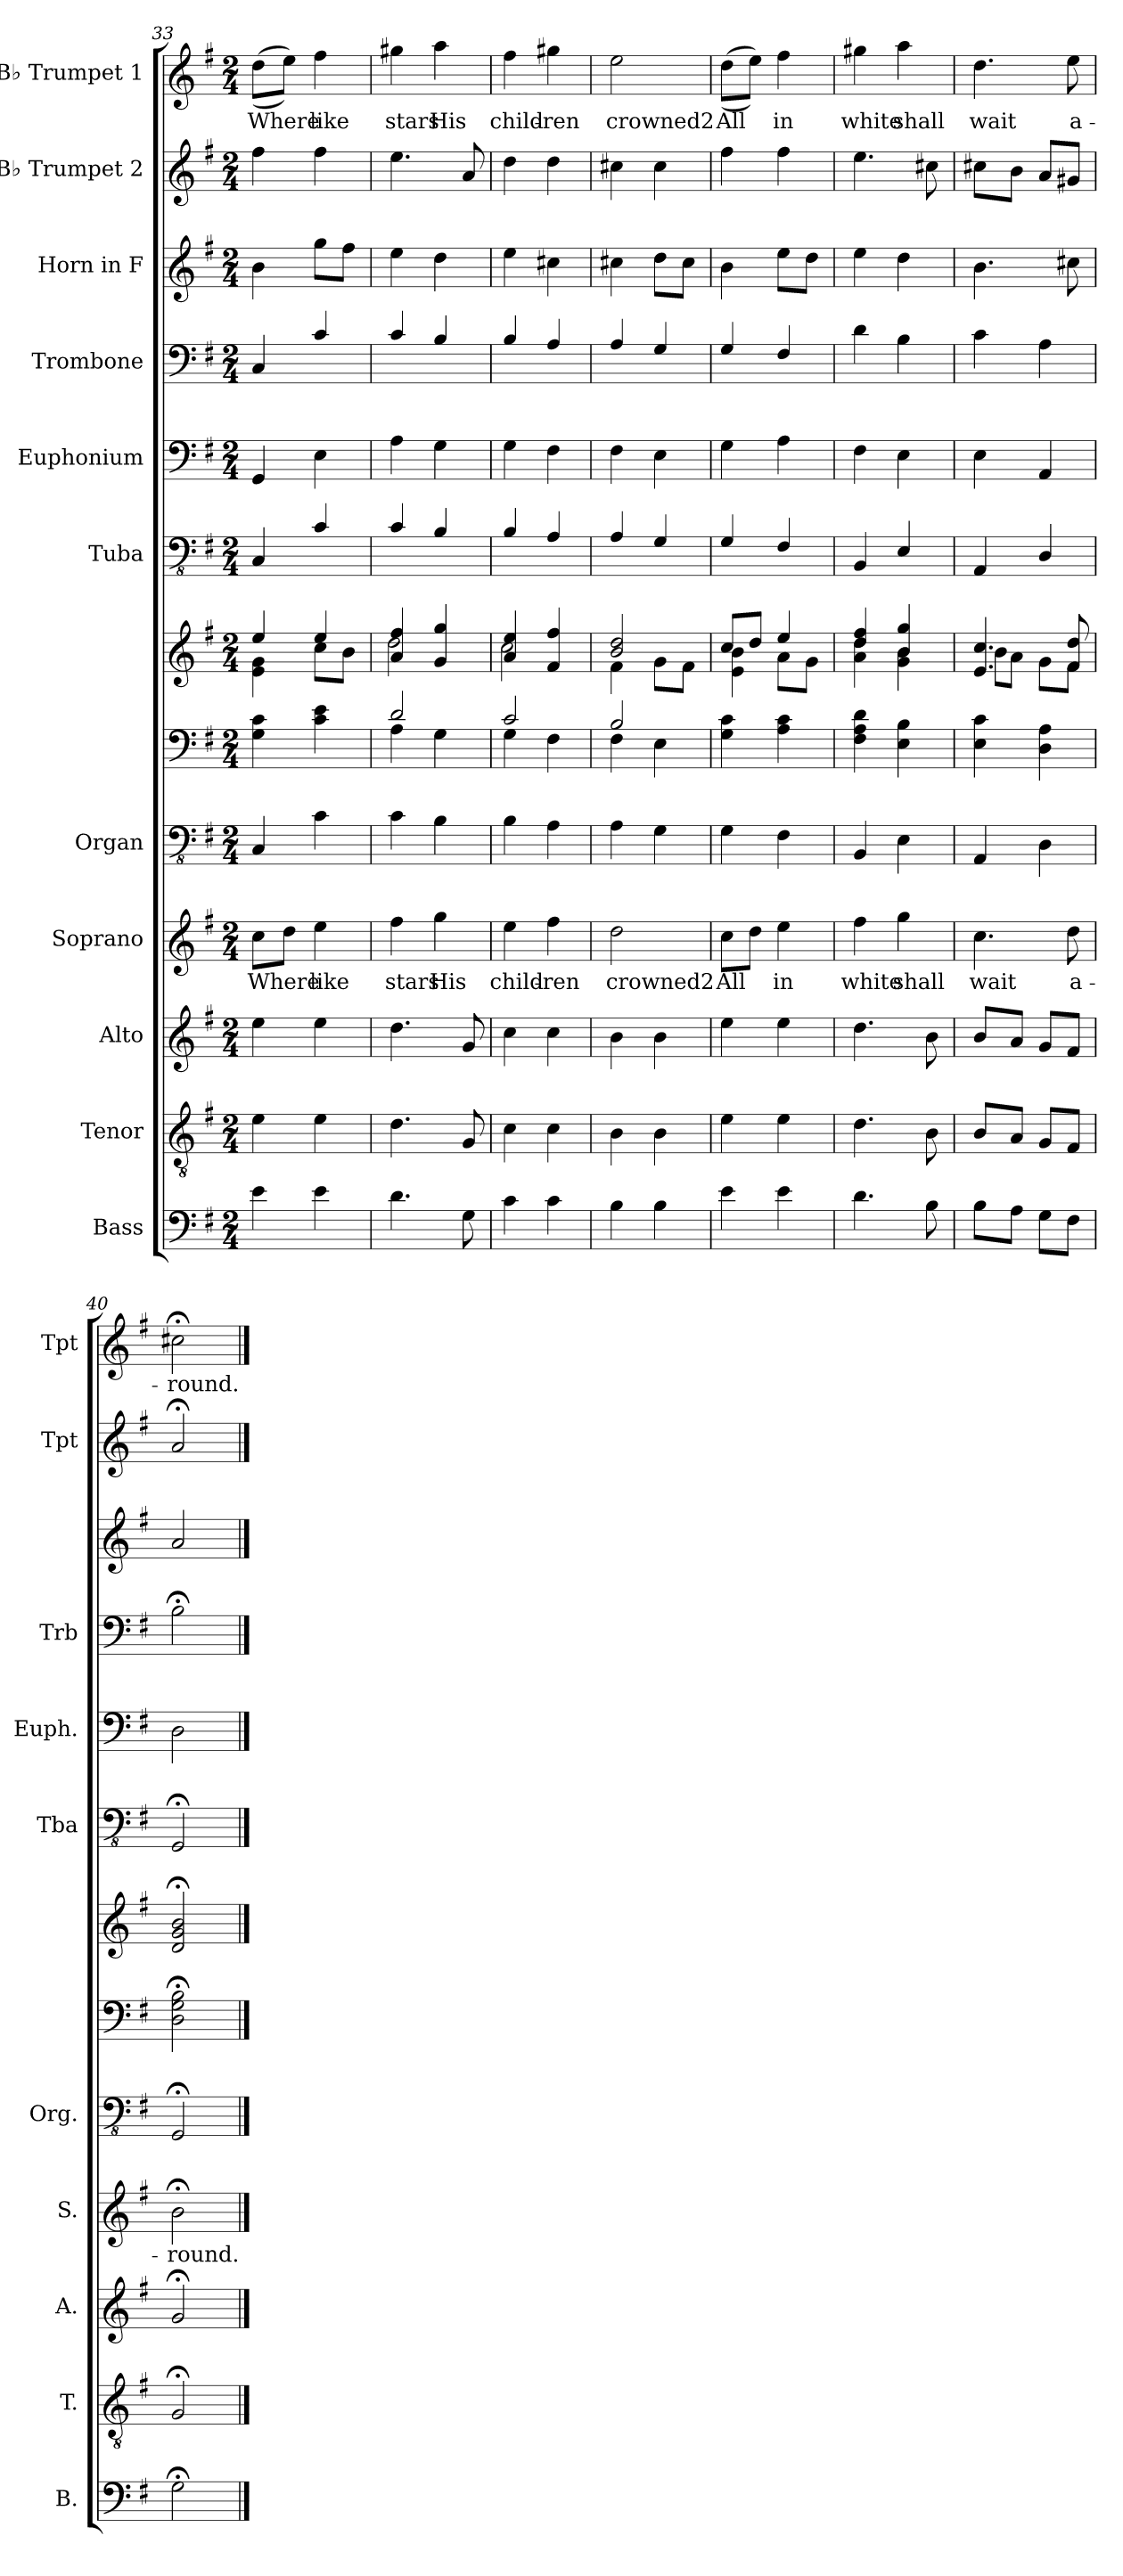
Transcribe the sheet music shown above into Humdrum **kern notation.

**kern	**kern	**kern	**kern	**text	**kern	**kern	**kern	**kern	**kern	**kern	**kern	**kern	**kern	**text
*part11	*part10	*part9	*part8	*part8	*part7	*part7	*part7	*part6	*part5	*part4	*part3	*part2	*part1	*part1
*staff13	*staff12	*staff11	*staff10	*staff10	*staff9	*staff8	*staff7	*staff6	*staff5	*staff4	*staff3	*staff2	*staff1	*staff1
*I"Bass	*I"Tenor	*I"Alto	*I"Soprano	*	*I"Organ	*	*	*I"Tuba	*I"Euphonium	*I"Trombone	*I"Horn in F	*I"B♭ Trumpet 2	*I"B♭ Trumpet 1	*
*I'B.	*I'T.	*I'A.	*I'S.	*	*I'Org.	*	*	*I'Tba	*I'Euph.	*I'Trb	*	*I'Tpt	*I'Tpt	*
*clefF4	*clefGv2	*clefG2	*clefG2	*	*clefFv4	*clefF4	*clefG2	*clefFv4	*clefF4	*clefF4	*clefG2	*clefG2	*clefG2	*
*	*	*	*	*	*	*	*	*	*	*	*ITrd4c7	*ITrd1c2	*ITrd1c2	*
*k[f#]	*k[f#]	*k[f#]	*k[f#]	*	*k[f#]	*k[f#]	*k[f#]	*k[f#]	*k[f#]	*k[f#]	*k[]	*k[b-]	*k[b-]	*
*M2/4	*M2/4	*M2/4	*M2/4	*	*M2/4	*M2/4	*M2/4	*M2/4	*M2/4	*M2/4	*M2/4	*M2/4	*M2/4	*
=33	=33	=33	=33	=33	=33	=33	=33	=33	=33	=33	=33	=33	=33	=33
!	!	!	!	!LO:LY:b	!	!	!	!	!	!	!	!	!	!LO:LY:b
*	*	*	*	*	*	*	*^	*	*	*	*	*	*	*
4e\	4e\	4ee\	8cc\L	Where	4CC/	4G\ 4c\	4ee/	4e\ 4g\	4CC/	4GG/	4C/	4e\	4ee\	(>(>8cc\L	Where
.	.	.	8dd\J	.	.	.	.	.	.	.	.	.	.	8dd\J))	.
!	!	!	!	!LO:LY:b	!	!	!	!	!	!	!	!	!	!	!LO:LY:b
4e\	4e\	4ee\	4ee\	like	4C\	4c\ 4e\	4ee/	8cc\L	4C/	4E\	4c/	8cc\L	4ee\	4ee\	like
.	.	.	.	.	.	.	.	8b\J	.	.	.	8b\J	.	.	.
=34	=34	=34	=34	=34	=34	=34	=34	=34	=34	=34	=34	=34	=34	=34	=34
!	!	!	!	!LO:LY:b	!	!	!	!	!	!	!	!	!	!	!LO:LY:b
*	*	*	*	*	*	*^	*	*	*	*	*	*	*	*	*
4.d\	4.d\	4.dd\	4ff#\	stars	4C\	2d/	4A\	4a/ 4ff#/	2dd\	4C/	4A\	4c/	4a\	4.dd\	4ff#X\	stars
!	!	!	!	!LO:LY:b	!	!	!	!	!	!	!	!	!	!	!	!LO:LY:b
.	.	.	4gg\	His	4BB\	.	4G\	4g/ 4gg/	.	4BB/	4G\	4B/	4g\	.	4gg\	His
8G\	8G/	8g/	.	.	.	.	.	.	.	.	.	.	.	8g/	.	.
=35	=35	=35	=35	=35	=35	=35	=35	=35	=35	=35	=35	=35	=35	=35	=35	=35
!	!	!	!	!LO:LY:b	!	!	!	!	!	!	!	!	!	!	!	!LO:LY:b
4c\	4c\	4cc\	4ee\	child-	4BB\	2c/	4G\	4a/ 4ee/	2cc\	4BB/	4G\	4B/	4a\	4cc\	4ee\	child-
!	!	!	!	!LO:LY:b	!	!	!	!	!	!	!	!	!	!	!	!LO:LY:b
4c\	4c\	4cc\	4ff#\	-ren	4AA\	.	4F#\	4f#/ 4ff#/	.	4AA/	4F#\	4A/	4f#X\	4cc\	4ff#X\	-ren
=36	=36	=36	=36	=36	=36	=36	=36	=36	=36	=36	=36	=36	=36	=36	=36	=36
!	!	!	!	!LO:LY:b	!	!	!	!	!	!	!	!	!	!	!	!LO:LY:b
4B\	4B\	4b\	2dd\	crowned2	4AA\	2B/	4F#\	2b/ 2dd/	4f#\	4AA/	4F#\	4A/	4f#X\	4bn\	2dd\	crowned2
4B\	4B\	4b\	.	.	4GG\	.	4E\	.	8g\L	4GG/	4E\	4G/	8g\L	4b\	.	.
.	.	.	.	.	.	.	.	.	8f#\J	.	.	.	8f#\J	.	.	.
*	*	*	*	*	*	*v	*v	*	*	*	*	*	*	*	*	*
!!LO:PB:g=z
=37	=37	=37	=37	=37	=37	=37	=37	=37	=37	=37	=37	=37	=37	=37	=37
!	!	!	!	!LO:LY:b	!	!	!	!	!	!	!	!	!	!	!LO:LY:b
4e\	4e\	4ee\	8cc\L	All	4GG\	4G\ 4c\	8cc/L	4e\ 4b\	4GG/	4G\	4G/	4e\	4ee\	(>(>8cc\L	All
.	.	.	8dd\J	.	.	.	8dd/J	.	.	.	.	.	.	8dd\J))	.
!	!	!	!	!LO:LY:b	!	!	!	!	!	!	!	!	!	!	!LO:LY:b
4e\	4e\	4ee\	4ee\	in	4FF#\	4A\ 4c\	4ee/	8a\L	4FF#/	4A\	4F#/	8a\L	4ee\	4ee\	in
.	.	.	.	.	.	.	.	8g\J	.	.	.	8g\J	.	.	.
=38	=38	=38	=38	=38	=38	=38	=38	=38	=38	=38	=38	=38	=38	=38	=38
!	!	!	!	!LO:LY:b	!	!	!	!	!	!	!	!	!	!	!LO:LY:b
4.d\	4.d\	4.dd\	4ff#\	white	4BBB/	4F#\ 4A\ 4d\	4dd/ 4ff#/	4a\ 4dd\	4BBB/	4F#\	4d\	4a\	4.dd\	4ff#X\	white
!	!	!	!	!LO:LY:b	!	!	!	!	!	!	!	!	!	!	!LO:LY:b
.	.	.	4gg\	shall	4EE\	4E\ 4B\	4b/ 4gg/	4g\ 4b\	4EE/	4E\	4B\	4g\	.	4gg\	shall
8B\	8B\	8b\	.	.	.	.	.	.	.	.	.	.	8bn\	.	.
=39	=39	=39	=39	=39	=39	=39	=39	=39	=39	=39	=39	=39	=39	=39	=39
!	!	!	!	!LO:LY:b	!	!	!	!	!	!	!	!	!	!	!LO:LY:b
8B\L	8B/L	8b/L	4.cc\	wait	4AAA/	4E\ 4c\	4.e/ 4.cc/	8b\L	4AAA/	4E\	4c\	4.e\	8bn\L	4.cc\	wait
8A\J	8A/J	8a/J	.	.	.	.	.	8a\J	.	.	.	.	8a\J	.	.
8G\L	8G/L	8g/L	.	.	4DD\	4D\ 4A\	.	8g\L	4DD/	4AA/	4A\	.	8g/L	.	.
!	!	!	!	!LO:LY:b	!	!	!	!	!	!	!	!	!	!	!LO:LY:b
8F#\J	8F#/J	8f#/J	8dd\	a-	.	.	8f#/ 8dd/	8f#\J	.	.	.	8f#X\	8f#X/J	8dd\	a-
=40	=40	=40	=40	=40	=40	=40	=40	=40	=40	=40	=40	=40	=40	=40	=40
!	!	!	!	!LO:LY:b	!	!	!	!	!	!	!	!	!	!	!LO:LY:b
*	*	*	*	*	*	*	*v	*v	*	*	*	*	*	*	*
2G;<\	2G;</	2g;</	2b;<\	-round.	2GGG;</	2D\;< 2G\;< 2B\;<	2d/;< 2g/;< 2b/;<	2GGG;</	2D\	2B;<\	2d/	2g;</	2bn;<\	-round.
==	==	==	==	==	==	==	==	==	==	==	==	==	==	==
*-	*-	*-	*-	*-	*-	*-	*-	*-	*-	*-	*-	*-	*-	*-
